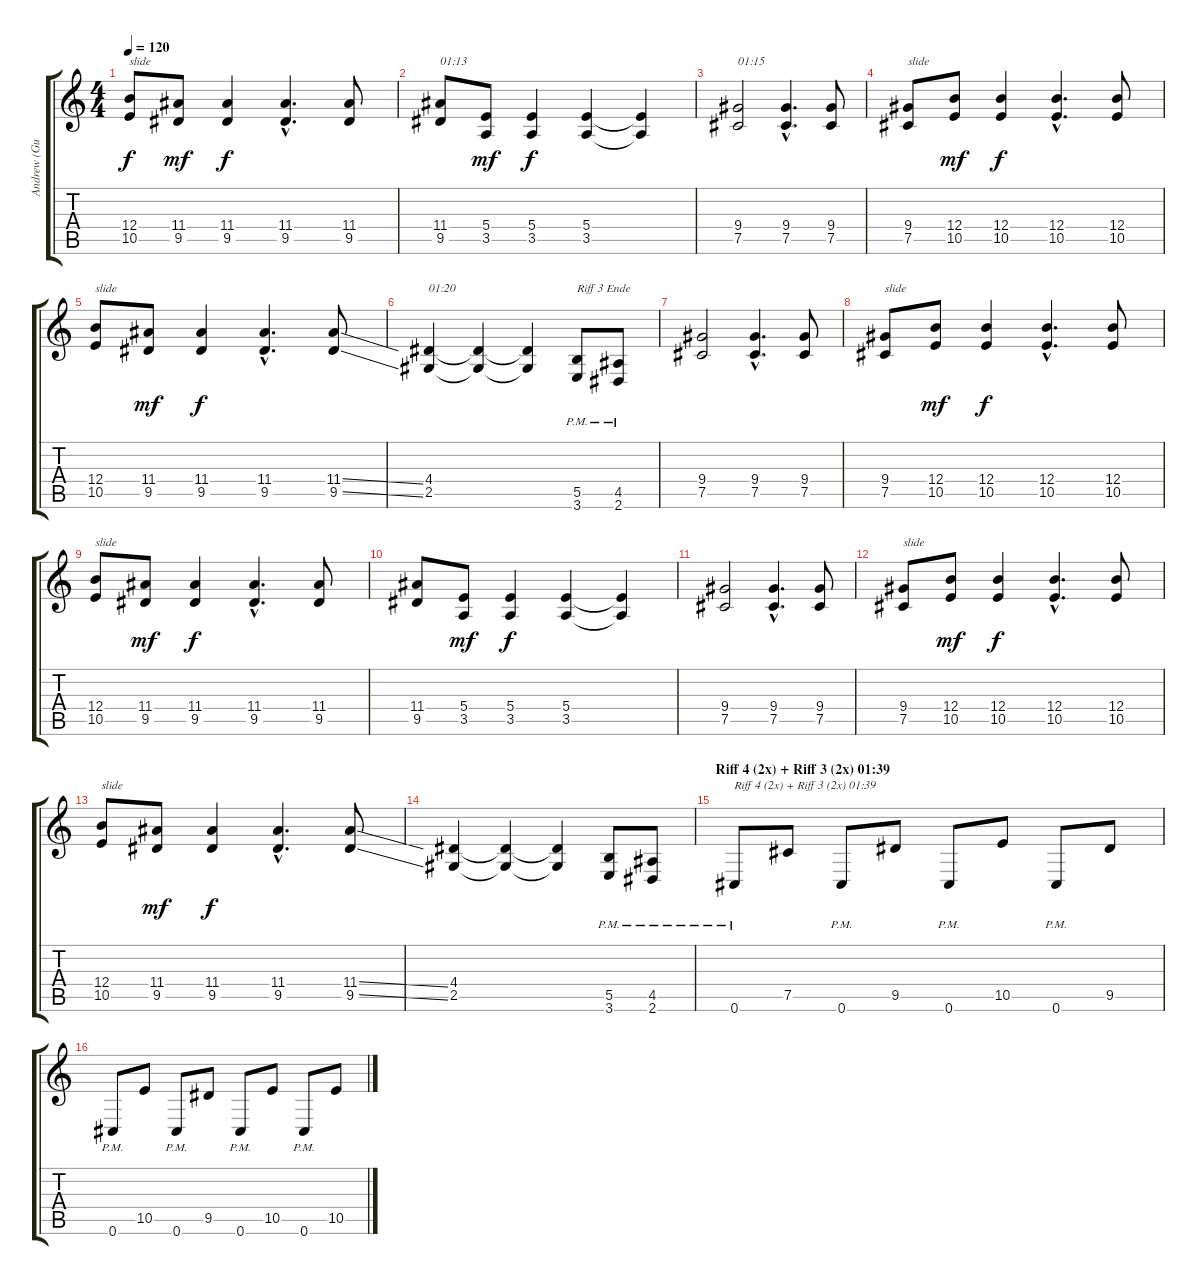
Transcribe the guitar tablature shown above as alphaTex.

\track ("Andrew (Guitar right) tuned to C#" "Andrew (Gu") {instrument distortionguitar}
\staff {score tabs}
\tuning (Db4 Ab3 E3 B2 Gb2 Db2) {hide}
\ts (4 4)
\tempo 120
\clef g2
\ks c
(12.4 10.5).8{txt "slide" dy f} (11.4 9.5).8{dy mf} (11.4 9.5).4{dy f} (11.4{hac} 9.5{hac}).4{d} (11.4 9.5).8 |
(11.4 9.5).8{txt "01:13"} (5.4 3.5).8{dy mf} (5.4 3.5).4{dy f} (5.4 3.5).4 (5.4{t} 3.5{t}).4 |
(9.4 7.5).2{txt "01:15"} (9.4{hac} 7.5{hac}).4{d} (9.4 7.5).8 |
(9.4 7.5).8{txt "slide"} (12.4 10.5).8{dy mf} (12.4 10.5).4{dy f} (12.4{hac} 10.5{hac}).4{d} (12.4 10.5).8 |
(12.4 10.5).8{txt "slide"} (11.4 9.5).8{dy mf} (11.4 9.5).4{dy f} (11.4{hac} 9.5{hac}).4{d} (11.4{ss} 9.5{ss}).8 |
(4.4 2.5).4{txt "01:20"} (4.4{t} 2.5{t}).4 (4.4{t} 2.5{t}).4 (5.5{pm} 3.6{pm}).8{txt "Riff 3 Ende"} (4.5{pm} 2.6{pm}).8 |
(9.4 7.5).2 (9.4{hac} 7.5{hac}).4{d} (9.4 7.5).8 |
(9.4 7.5).8{txt "slide"} (12.4 10.5).8{dy mf} (12.4 10.5).4{dy f} (12.4{hac} 10.5{hac}).4{d} (12.4 10.5).8 |
(12.4 10.5).8{txt "slide"} (11.4 9.5).8{dy mf} (11.4 9.5).4{dy f} (11.4{hac} 9.5{hac}).4{d} (11.4 9.5).8 |
(11.4 9.5).8 (5.4 3.5).8{dy mf} (5.4 3.5).4{dy f} (5.4 3.5).4 (5.4{t} 3.5{t}).4 |
(9.4 7.5).2 (9.4{hac} 7.5{hac}).4{d} (9.4 7.5).8 |
(9.4 7.5).8{txt "slide"} (12.4 10.5).8{dy mf} (12.4 10.5).4{dy f} (12.4{hac} 10.5{hac}).4{d} (12.4 10.5).8 |
(12.4 10.5).8{txt "slide"} (11.4 9.5).8{dy mf} (11.4 9.5).4{dy f} (11.4{hac} 9.5{hac}).4{d} (11.4{ss} 9.5{ss}).8 |
(4.4 2.5).4 (4.4{t} 2.5{t}).4 (4.4{t} 2.5{t}).4 (5.5{pm} 3.6{pm}).8 (4.5{pm} 2.6{pm}).8 |
\section ("" "Riff 4 (2x) + Riff 3 (2x) 01:39")
0.6{pm}.8{txt "Riff 4 (2x) + Riff 3 (2x) 01:39" volume 15} 7.5.8 0.6{pm}.8 9.5.8 0.6{pm}.8 10.5.8 0.6{pm}.8 9.5.8 |
0.6{pm}.8 10.5.8 0.6{pm}.8 9.5.8 0.6{pm}.8 10.5.8 0.6{pm}.8 10.5.8
